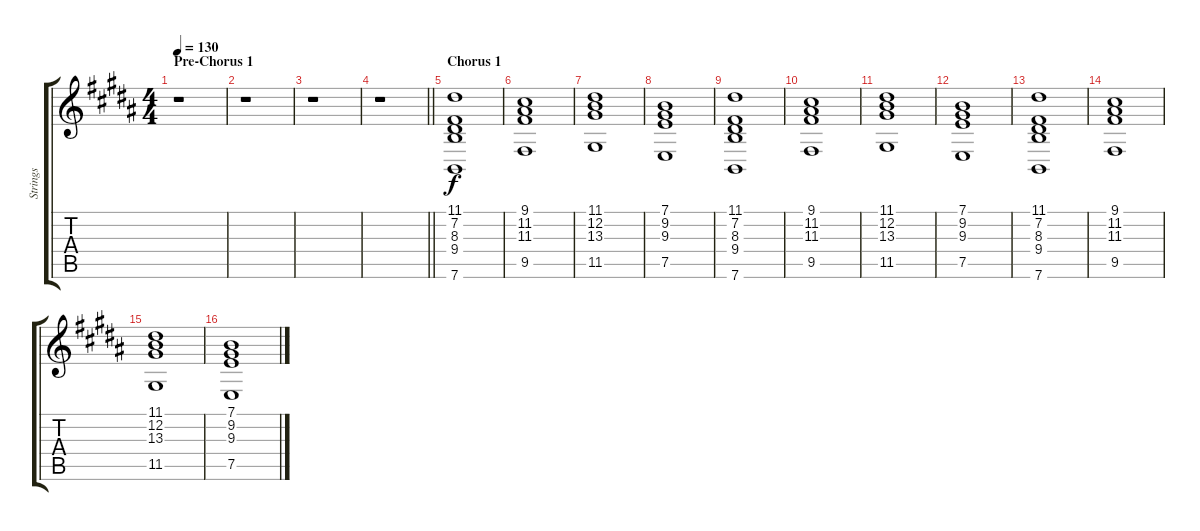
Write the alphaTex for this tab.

\track ("Strings" "Strings") {instrument stringensemble1}
\staff {score tabs}
\tuning (E4 B3 G3 D3 A2 E2) {hide}
\ts (4 4)
\section ("" "Pre-Chorus 1")
\tempo 130
\clef g2
\ks b
r.1{dy f} |
r.1 |
r.1 |
\barLineRight lightlight
r.1 |
\section ("" "Chorus 1")
(11.1 7.2 8.3 9.4 7.6).1 |
(9.1 11.2 11.3 9.5).1 |
(11.1 12.2 13.3 11.5).1 |
(7.1 9.2 9.3 7.5).1 |
(11.1 7.2 8.3 9.4 7.6).1 |
(9.1 11.2 11.3 9.5).1 |
(11.1 12.2 13.3 11.5).1 |
(7.1 9.2 9.3 7.5).1 |
(11.1 7.2 8.3 9.4 7.6).1 |
(9.1 11.2 11.3 9.5).1 |
(11.1 12.2 13.3 11.5).1 |
(7.1 9.2 9.3 7.5).1
